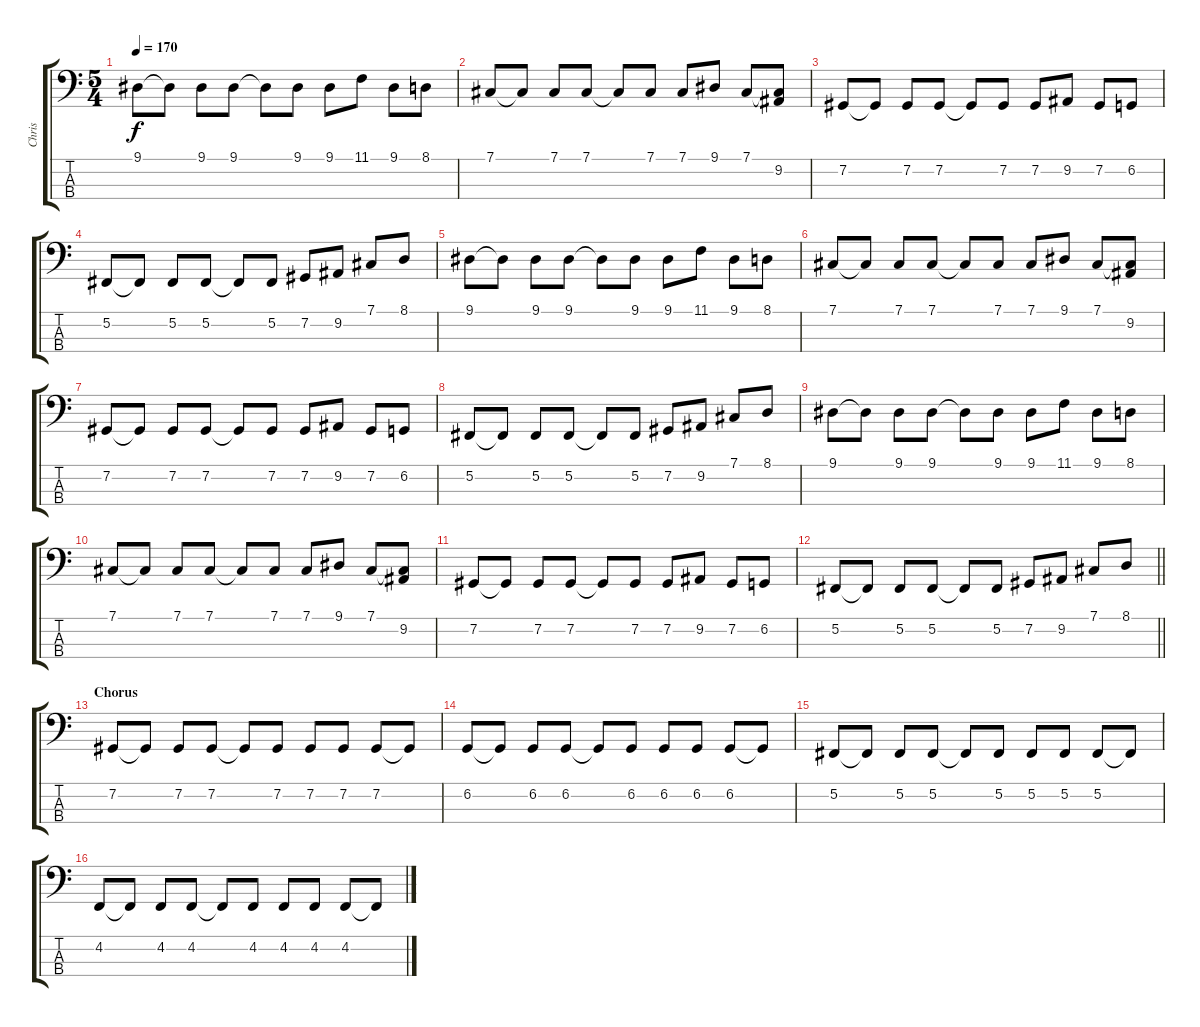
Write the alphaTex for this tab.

\track ("Chris" "Chris") {instrument lead8bassandlead}
\staff {score tabs}
\tuning (Gb2 Db2 Ab1 Eb1) {hide}
\ts (5 4)
\tempo 170
\clef f4
\ks c
9.1.8{dy f} 9.1{t}.8 9.1.8 9.1.8 9.1{t}.8 9.1.8 9.1.8 11.1.8 9.1.8 8.1.8 |
7.1.8 7.1{t}.8 7.1.8 7.1.8 7.1{t}.8 7.1.8 7.1.8 9.1.8 7.1.8 (7.1{t} 9.2).8 |
7.2.8 7.2{t}.8 7.2.8 7.2.8 7.2{t}.8 7.2.8 7.2.8 9.2.8 7.2.8 6.2.8 |
5.2.8 5.2{t}.8 5.2.8 5.2.8 5.2{t}.8 5.2.8 7.2.8 9.2.8 7.1.8 8.1.8 |
9.1.8 9.1{t}.8 9.1.8 9.1.8 9.1{t}.8 9.1.8 9.1.8 11.1.8 9.1.8 8.1.8 |
7.1.8 7.1{t}.8 7.1.8 7.1.8 7.1{t}.8 7.1.8 7.1.8 9.1.8 7.1.8 (7.1{t} 9.2).8 |
7.2.8 7.2{t}.8 7.2.8 7.2.8 7.2{t}.8 7.2.8 7.2.8 9.2.8 7.2.8 6.2.8 |
5.2.8 5.2{t}.8 5.2.8 5.2.8 5.2{t}.8 5.2.8 7.2.8 9.2.8 7.1.8 8.1.8 |
9.1.8 9.1{t}.8 9.1.8 9.1.8 9.1{t}.8 9.1.8 9.1.8 11.1.8 9.1.8 8.1.8 |
7.1.8 7.1{t}.8 7.1.8 7.1.8 7.1{t}.8 7.1.8 7.1.8 9.1.8 7.1.8 (7.1{t} 9.2).8 |
7.2.8 7.2{t}.8 7.2.8 7.2.8 7.2{t}.8 7.2.8 7.2.8 9.2.8 7.2.8 6.2.8 |
\barLineRight lightlight
5.2.8 5.2{t}.8 5.2.8 5.2.8 5.2{t}.8 5.2.8 7.2.8 9.2.8 7.1.8 8.1.8 |
\section ("" "Chorus")
7.2.8 7.2{t}.8 7.2.8 7.2.8 7.2{t}.8 7.2.8 7.2.8 7.2.8 7.2.8 7.2{t}.8 |
6.2.8 6.2{t}.8 6.2.8 6.2.8 6.2{t}.8 6.2.8 6.2.8 6.2.8 6.2.8 6.2{t}.8 |
5.2.8 5.2{t}.8 5.2.8 5.2.8 5.2{t}.8 5.2.8 5.2.8 5.2.8 5.2.8 5.2{t}.8 |
4.2.8 4.2{t}.8 4.2.8 4.2.8 4.2{t}.8 4.2.8 4.2.8 4.2.8 4.2.8 4.2{t}.8
